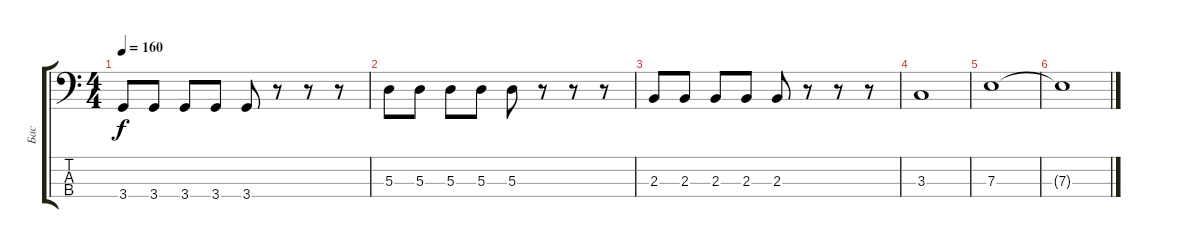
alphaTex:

\track ("Бас" "Бас") {instrument electricbassfinger}
\staff {score tabs}
\tuning (G2 D2 A1 E1) {hide}
\ts (4 4)
\section ("" " ")
\tempo 160
\clef f4
\ks c
3.4.8{dy f} 3.4.8 3.4.8 3.4.8 3.4.8 r.8 r.8 r.8 |
5.3.8 5.3.8 5.3.8 5.3.8 5.3.8 r.8 r.8 r.8 |
2.3.8 2.3.8 2.3.8 2.3.8 2.3.8 r.8 r.8 r.8 |
3.3.1 |
7.3.1 |
7.3{t}.1
